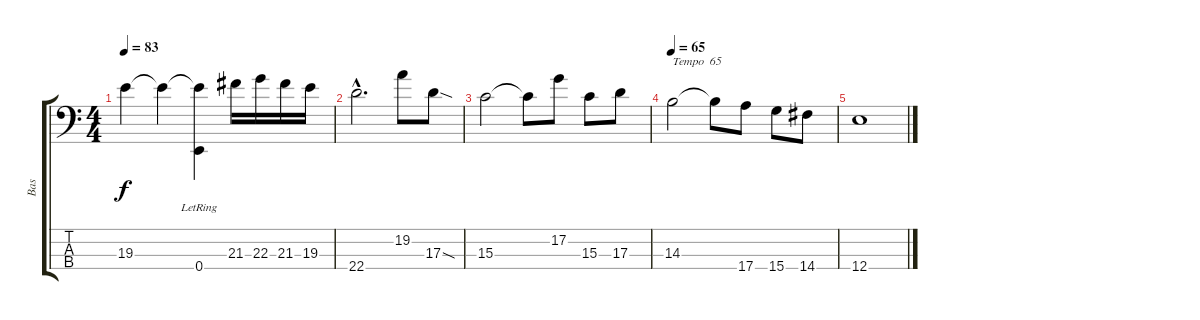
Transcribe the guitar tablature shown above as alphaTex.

\track ("Bas" "Bas") {instrument electricbassfinger}
\staff {score tabs}
\tuning (G2 D2 A1 E1) {hide}
\ts (4 4)
\tempo 83
\clef f4
\ks c
19.3.4{dy f} 19.3{t}.4 (19.3{t} 0.4{lr}).4 21.3.16 22.3.16 21.3.16 19.3.16 |
22.4{hac}.2{d} 19.2.8 17.3{sod}.8 |
15.3.2 15.3{t}.8 17.2.8 15.3.8 17.3.8 |
\tempo 65
14.3.2{txt "Tempo  65"} 14.3{t}.8 17.4.8 15.4.8 14.4.8 |
12.4.1
